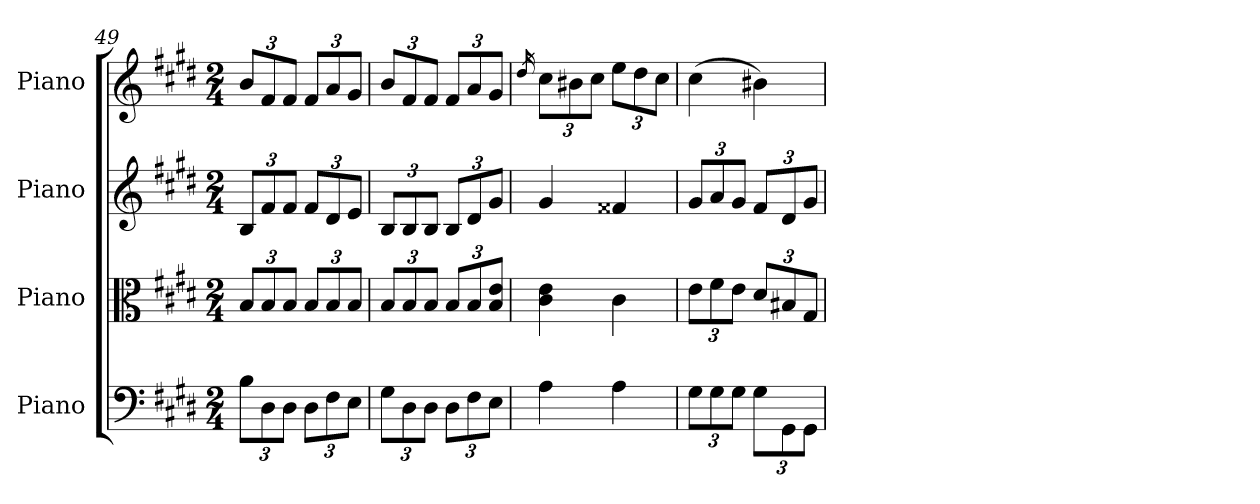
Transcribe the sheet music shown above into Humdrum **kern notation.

**kern	**kern	**kern	**kern
*part4	*part3	*part2	*part1
*staff4	*staff3	*staff2	*staff1
*I"Piano	*I"Piano	*I"Piano	*I"Piano
*I'Pno	*I'Pno	*I'Pno	*I'Pno
!!LO:LB:g=z
*clefF4	*clefC3	*clefG2	*clefG2
*k[f#c#g#d#]	*k[f#c#g#d#]	*k[f#c#g#d#]	*k[f#c#g#d#]
*M2/4	*M2/4	*M2/4	*M2/4
*Xbrackettup	*Xbrackettup	*Xbrackettup	*Xbrackettup
=49	=49	=49	=49
12B\L	12B/L	12B/L	12b/L
12D#\	12B/	12f#/	12f#/
12D#\J	12B/J	12f#/J	12f#/J
12D#\L	12B/L	12f#/L	12f#/L
12F#\	12B/	12d#/	12a/
12E\J	12B/J	12e/J	12g#/J
=50	=50	=50	=50
12G#\L	12B/L	12B/L	12b/L
12D#\	12B/	12B/	12f#/
12D#\J	12B/J	12B/J	12f#/J
12D#\L	12B/L	12B/L	12f#/L
12F#\	12B/	12d#/	12a/
12E\J	12B/ 12e/J	12g#/J	12g#/J
=51	=51	=51	=51
.	.	.	16qdd#/
4A\	4c#\ 4e\	4g#/	12cc#\L
.	.	.	12b#X\
.	.	.	12cc#\J
4A\	4c#\	4f##X/	12ee\L
.	.	.	12dd#\
.	.	.	12cc#\J
=52	=52	=52	=52
12G#\L	12e\L	12g#/L	(4cc#\
12G#\	12f#\	12a/	.
12G#\J	12e\J	12g#/J	.
12G#\L	12d#/L	12f#/L	4b#X\)
12GG#\	12B#X/	12d#/	.
12GG#\J	12G#/J	12g#/J	.
=	=	=	=
*-	*-	*-	*-
